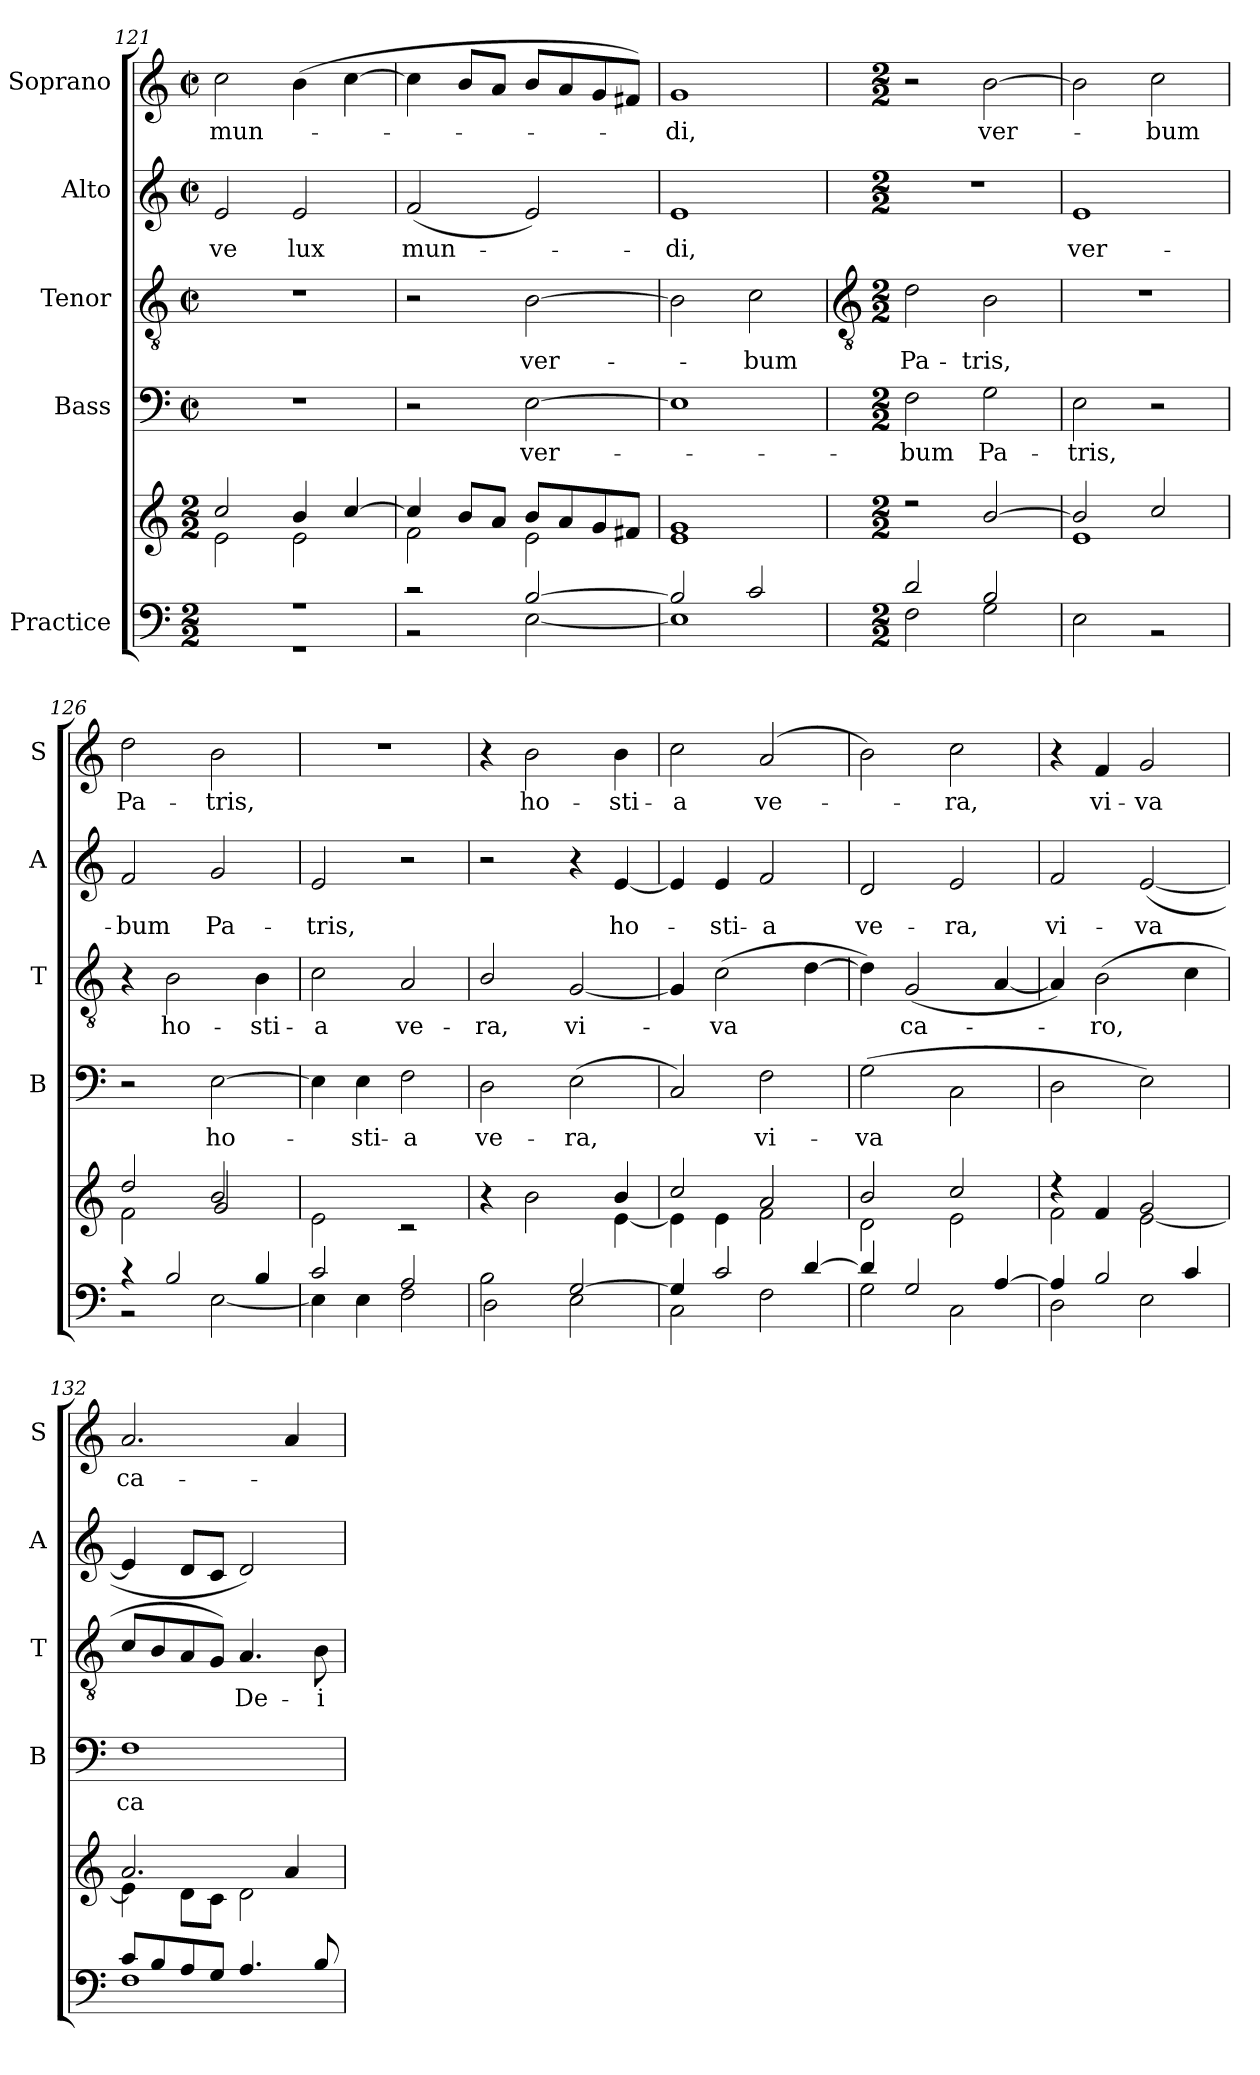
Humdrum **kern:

**kern	**kern	**kern	**text	**kern	**text	**kern	**text	**kern	**text
*part5	*part5	*part4	*part4	*part3	*part3	*part2	*part2	*part1	*part1
*staff6	*staff5	*staff4	*staff4	*staff3	*staff3	*staff2	*staff2	*staff1	*staff1
*I"Practice	*	*I"Bass	*	*I"Tenor	*	*I"Alto	*	*I"Soprano	*
*	*	*I'B	*	*I'T	*	*I'A	*	*I'S	*
*clefF4	*clefG2	*clefF4	*	*clefGv2	*	*clefG2	*	*clefG2	*
*k[]	*k[]	*k[]	*	*k[]	*	*k[]	*	*k[]	*
*C:	*C:	*C:	*	*C:	*	*C:	*	*C:	*
*M2/2	*M2/2	*M2/2	*	*M2/2	*	*M2/2	*	*M2/2	*
*	*	*met(c|)	*	*met(c|)	*	*met(c|)	*	*met(c|)	*
=121	=121	=121	=121	=121	=121	=121	=121	=121	=121
*^	*^	*	*	*	*	*	*	*	*
!	!	!	!	!	!	!	!	!	!LO:LY:b	!	!LO:LY:b
1r	1r	2cc/	2e	1r	.	1r	.	2e	-ve	2cc	mun-
!	!	!	!	!	!	!	!	!	!LO:LY:b	!	!
.	.	4b/	2e\	.	.	.	.	2e	lux	(<4b	.
.	.	[4cc/	.	.	.	.	.	.	.	[4cc	.
=122	=122	=122	=122	=122	=122	=122	=122	=122	=122	=122	=122
!	!	!	!	!	!	!	!	!	!LO:LY:b	!	!
2r	2r	4cc/]	2f\	2r	.	2r	.	(<2f	mun-	4cc]	.
.	.	8bL	.	.	.	.	.	.	.	8bL	.
.	.	8aJ	.	.	.	.	.	.	.	8aJ	.
!	!	!	!	!	!LO:LY:b	!	!LO:LY:b	!	!	!	!
[2B	[2E	8bL	2e\	[2E	ver-	[2B	ver-	2e)	.	8bL	.
.	.	8a	.	.	.	.	.	.	.	8a	.
.	.	8g	.	.	.	.	.	.	.	8g	.
.	.	8f#XJ	.	.	.	.	.	.	.	8f#XJ)	.
=123	=123	=123	=123	=123	=123	=123	=123	=123	=123	=123	=123
!	!	!	!	!	!	!	!	!	!LO:LY:b	!	!LO:LY:b
2B/]	1E]	1g	1e	1E]	.	2B]	.	1e	di,	1g	di,
!	!	!	!	!	!	!	!LO:LY:b	!	!	!	!
2c/	.	.	.	.	.	2c	bum	.	.	.	.
!!LO:LB:g=z
=124	=124	=124	=124	=124	=124	=124	=124	=124	=124	=124	=124
*	*	*	*	*	*	*clefGv2	*	*	*	*	*
*M2/2	*	*M2/2	*	*M2/2	*	*M2/2	*	*M2/2	*	*M2/2	*
!	!	!	!	!	!LO:LY:b	!	!LO:LY:b	!	!	!	!
2d	2F\	2r	1ryy	2F	bum	2d	Pa-	1r	.	2r	.
!	!	!	!	!	!LO:LY:b	!	!LO:LY:b	!	!	!	!LO:LY:b
2B	2G\	[2b/	.	2G	Pa-	2B	-tris,	.	.	[2b	ver-
=125	=125	=125	=125	=125	=125	=125	=125	=125	=125	=125	=125
!	!	!	!	!	!LO:LY:b	!	!	!	!LO:LY:b	!	!
1ryy	2E\	2b/]	1e	2E	-tris,	1r	.	1e	ver-	2b]	.
!	!	!	!	!	!	!	!	!	!	!	!LO:LY:b
.	2r	2cc/	.	2r	.	.	.	.	.	2cc	bum
=126	=126	=126	=126	=126	=126	=126	=126	=126	=126	=126	=126
!	!	!	!	!	!	!	!	!	!LO:LY:b	!	!LO:LY:b
4r	2r	2dd/	2f	2r	.	4r	.	2f	-bum	2dd	Pa-
!	!	!	!	!	!	!	!LO:LY:b	!	!	!	!
2B/	.	.	.	.	.	2B	ho-	.	.	.	.
!	!	!	!	!	!LO:LY:b	!	!	!	!LO:LY:b	!	!LO:LY:b
.	[2E\	2b/	2g/	[2E	ho-	.	.	2g	Pa-	2b	-tris,
!	!	!	!	!	!	!	!LO:LY:b	!	!	!	!
4B/	.	.	.	.	.	4B	-sti-	.	.	.	.
=127	=127	=127	=127	=127	=127	=127	=127	=127	=127	=127	=127
!	!	!	!	!	!	!	!LO:LY:b	!	!LO:LY:b	!	!
2c/	4E\]	1ryy	2e	4E]	.	2c	-a	2e	-tris,	1r	.
!	!	!	!	!	!LO:LY:b	!	!	!	!	!	!
.	4E\	.	.	4E	sti-	.	.	.	.	.	.
!	!	!	!	!	!LO:LY:b	!	!LO:LY:b	!	!	!	!
2A	2F\	.	2r	2F	-a	2A	ve-	2r	.	.	.
=128	=128	=128	=128	=128	=128	=128	=128	=128	=128	=128	=128
!	!	!	!	!	!LO:LY:b	!	!LO:LY:b	!	!	!	!
2B\	2D\	4r	2ryy	2D	ve-	2B/	-ra,	2r	.	4r	.
!	!	!	!	!	!	!	!	!	!	!	!LO:LY:b
.	.	2b	.	.	.	.	.	.	.	2b	ho-
!	!	!	!	!	!LO:LY:b	!	!LO:LY:b	!	!	!	!
[2G	2E\	.	4ryy	(<2E	-ra,	[2G	vi-	4r	.	.	.
!	!	!	!	!	!	!	!	!	!LO:LY:b	!	!LO:LY:b
.	.	4b/	[4e	.	.	.	.	[4e	ho-	4b	-sti-
=129	=129	=129	=129	=129	=129	=129	=129	=129	=129	=129	=129
!	!	!	!	!	!	!	!	!	!	!	!LO:LY:b
4G/]	2C\	2cc/	4e\]	2C)	.	4G]	.	4e]	.	2cc	-a
!	!	!	!	!	!	!	!LO:LY:b	!	!LO:LY:b	!	!
2c/	.	.	4e\	.	.	(>2c	va	4e	sti-	.	.
!	!	!	!	!	!LO:LY:b	!	!	!	!LO:LY:b	!	!LO:LY:b
.	2F\	2a	2f	2F	vi-	.	.	2f	-a	(<2a	ve-
[4d/	.	.	.	.	.	[4d	.	.	.	.	.
=130	=130	=130	=130	=130	=130	=130	=130	=130	=130	=130	=130
!	!	!	!	!	!LO:LY:b	!	!	!	!LO:LY:b	!	!
4d/]	2G\	2b/	2d	(>2G	-va	4d])	.	2d	ve-	2b)	.
!	!	!	!	!	!	!	!LO:LY:b	!	!	!	!
2G/	.	.	.	.	.	(<2G	ca-	.	.	.	.
!	!	!	!	!	!	!	!	!	!LO:LY:b	!	!LO:LY:b
.	2C\	2cc/	2e	2C\	.	.	.	2e	-ra,	2cc	ra,
[4A/	.	.	.	.	.	[4A	.	.	.	.	.
=131	=131	=131	=131	=131	=131	=131	=131	=131	=131	=131	=131
!	!	!	!	!	!	!	!	!	!LO:LY:b	!	!
4A/]	2D\	4r	2f\	2D	.	4A])	.	2f	vi-	4r	.
!	!	!	!	!	!	!	!LO:LY:b	!	!	!	!LO:LY:b
2B/	.	4f	.	.	.	(<2B	ro,	.	.	4f	vi-
!	!	!	!	!	!	!	!	!	!LO:LY:b	!	!LO:LY:b
.	2E\	2g	[2e	2E)	.	.	.	(<[2e	-va	2g	-va
4c/	.	.	.	.	.	4c	.	.	.	.	.
=132	=132	=132	=132	=132	=132	=132	=132	=132	=132	=132	=132
!	!	!	!	!	!LO:LY:b	!	!	!	!	!	!LO:LY:b
8c/L	1F\	2.a	4e\]	1F	ca-	8cL	.	4e]	.	2.a	ca-
8B/	.	.	.	.	.	8B	.	.	.	.	.
8A/	.	.	8d\L	.	.	8A	.	8dL	.	.	.
8G/J	.	.	8c\J	.	.	8GJ)	.	8cJ	.	.	.
!	!	!	!	!	!	!	!LO:LY:b	!	!	!	!
4.A/	.	.	2d\	.	.	4.A	De-	2d)	.	.	.
.	.	4a	.	.	.	.	.	.	.	4a	.
!	!	!	!	!	!	!	!LO:LY:b	!	!	!	!
8B/	.	.	.	.	.	8B	-i-	.	.	.	.
*v	*v	*	*	*	*	*	*	*	*	*	*
*	*v	*v	*	*	*	*	*	*	*	*
=	=	=	=	=	=	=	=	=	=
*-	*-	*-	*-	*-	*-	*-	*-	*-	*-
